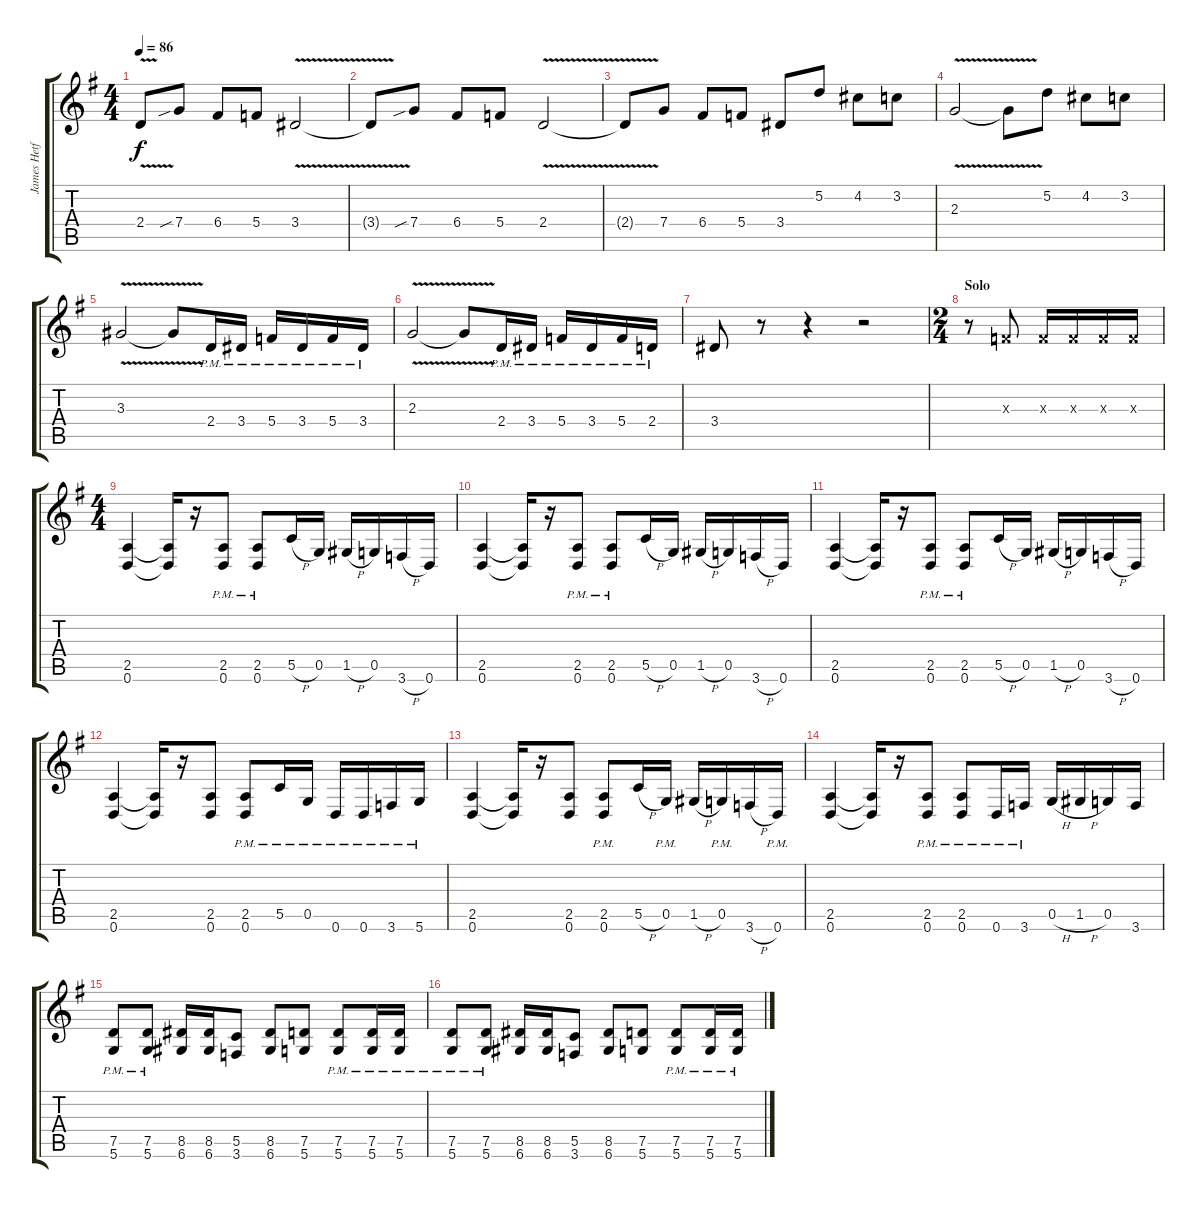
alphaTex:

\track ("James Hetfield" "James Hetf") {instrument overdrivenguitar}
\staff {score tabs}
\tuning (D4 A3 F3 C3 G2 D2) {hide}
\ts (4 4)
\tempo 86
\clef g2
\ks g
2.4{v t}.8{dy f} 7.4{sib}.8 6.4.8 5.4.8 3.4{v}.2 |
3.4{v t}.8 7.4{sib}.8 6.4.8 5.4.8 2.4{v}.2 |
2.4{v t}.8 7.4.8 6.4.8 5.4.8 3.4.8 5.2.8 4.2.8 3.2.8 |
2.3{v}.2 2.3{v t}.8 5.2.8 4.2.8 3.2.8 |
3.3{v}.2 3.3{v t}.8 2.4{pm}.16 3.4{pm}.16 5.4{pm}.16 3.4{pm}.16 5.4{pm}.16 3.4{pm}.16 |
2.3{v}.2 2.3{v t}.8 2.4{pm}.16 3.4{pm}.16 5.4{pm}.16 3.4{pm}.16 5.4{pm}.16 2.4{pm}.16 |
3.4.8 r.8 r.4 r.2 |
\ts (2 4)
\section ("" "Solo")
r.8 0.3{x}.8 0.3{x}.16 0.3{x}.16 0.3{x}.16 0.3{x}.16 |
\ts (4 4)
(2.5 0.6).4 (2.5{t} 0.6{t}).16 r.16 (2.5{pm} 0.6{pm}).8 (2.5{pm} 0.6{pm}).8 5.5{h}.16 0.5.16 1.5{h}.16 0.5.16 3.6{h}.16 0.6.16 |
(2.5 0.6).4 (2.5{t} 0.6{t}).16 r.16 (2.5{pm} 0.6{pm}).8 (2.5{pm} 0.6{pm}).8 5.5{h}.16 0.5.16 1.5{h}.16 0.5.16 3.6{h}.16 0.6.16 |
(2.5 0.6).4 (2.5{t} 0.6{t}).16 r.16 (2.5{pm} 0.6{pm}).8 (2.5{pm} 0.6{pm}).8 5.5{h}.16 0.5.16 1.5{h}.16 0.5.16 3.6{h}.16 0.6.16 |
(2.5 0.6).4 (2.5{t} 0.6{t}).16 r.16 (2.5 0.6).8 (2.5{pm} 0.6{pm}).8 5.5{pm}.16 0.5{pm}.16 0.6{pm}.16 0.6{pm}.16 3.6{pm}.16 5.6{pm}.16 |
(2.5 0.6).4 (2.5{t} 0.6{t}).16 r.16 (2.5 0.6).8 (2.5{pm} 0.6{pm}).8 5.5{h}.16 0.5{pm}.16 1.5{h}.16 0.5{pm}.16 3.6{h}.16 0.6{pm}.16 |
(2.5 0.6).4 (2.5{t} 0.6{t}).16 r.16 (2.5{pm} 0.6{pm}).8 (2.5{pm} 0.6{pm}).8 0.6{pm}.16 3.6{pm}.16 0.5{h}.16 1.5{h}.16 0.5.16 3.6.16 |
(7.5{pm} 5.6{pm}).8 (7.5{pm} 5.6{pm}).8 (8.5 6.6).16 (8.5 6.6).16 (5.5 3.6).8 (8.5 6.6).8 (7.5 5.6).8 (7.5{pm} 5.6{pm}).8 (7.5{pm} 5.6{pm}).16 (7.5{pm} 5.6{pm}).16 |
(7.5{pm} 5.6{pm}).8 (7.5{pm} 5.6{pm}).8 (8.5 6.6).16 (8.5 6.6).16 (5.5 3.6).8 (8.5 6.6).8 (7.5 5.6).8 (7.5{pm} 5.6{pm}).8 (7.5{pm} 5.6{pm}).16 (7.5{pm} 5.6{pm}).16
